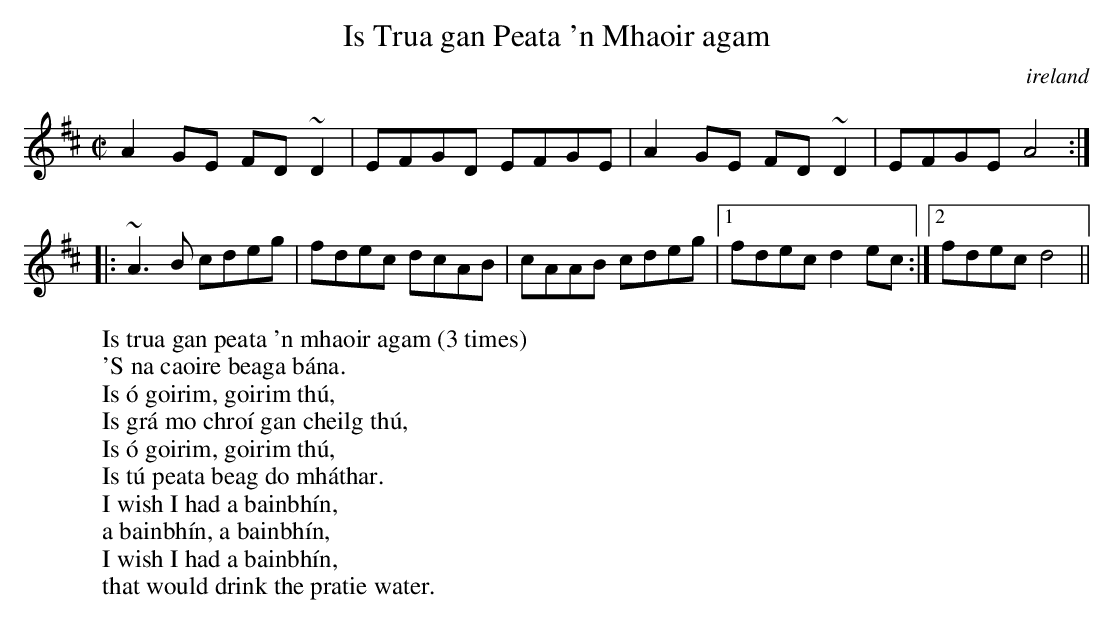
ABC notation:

X:1
T:Is Trua gan Peata 'n Mhaoir agam
O:ireland
M:C|
W:Is trua gan peata 'n mhaoir agam (3 times)
W:'S na caoire beaga b\'ana.
W:  Is \'o goirim, goirim th\'u,
W:  Is gr\'a mo chro\'i gan cheilg th\'u,
W:  Is \'o goirim, goirim th\'u,
W:  Is t\'u peata beag do mh\'athar.
W:I wish I had a bainbh\'in,
W:a bainbh\'in, a bainbh\'in,
W:I wish I had a bainbh\'in,
W:that would drink the pratie water.
K:D
A2GE FD~D2|EFGD EFGE|A2GE FD~D2|EFGE A4:|
|:~A3B cdeg|fdec dcAB|cAAB cdeg|1 fdec d2ec:|2 fdec d4||
